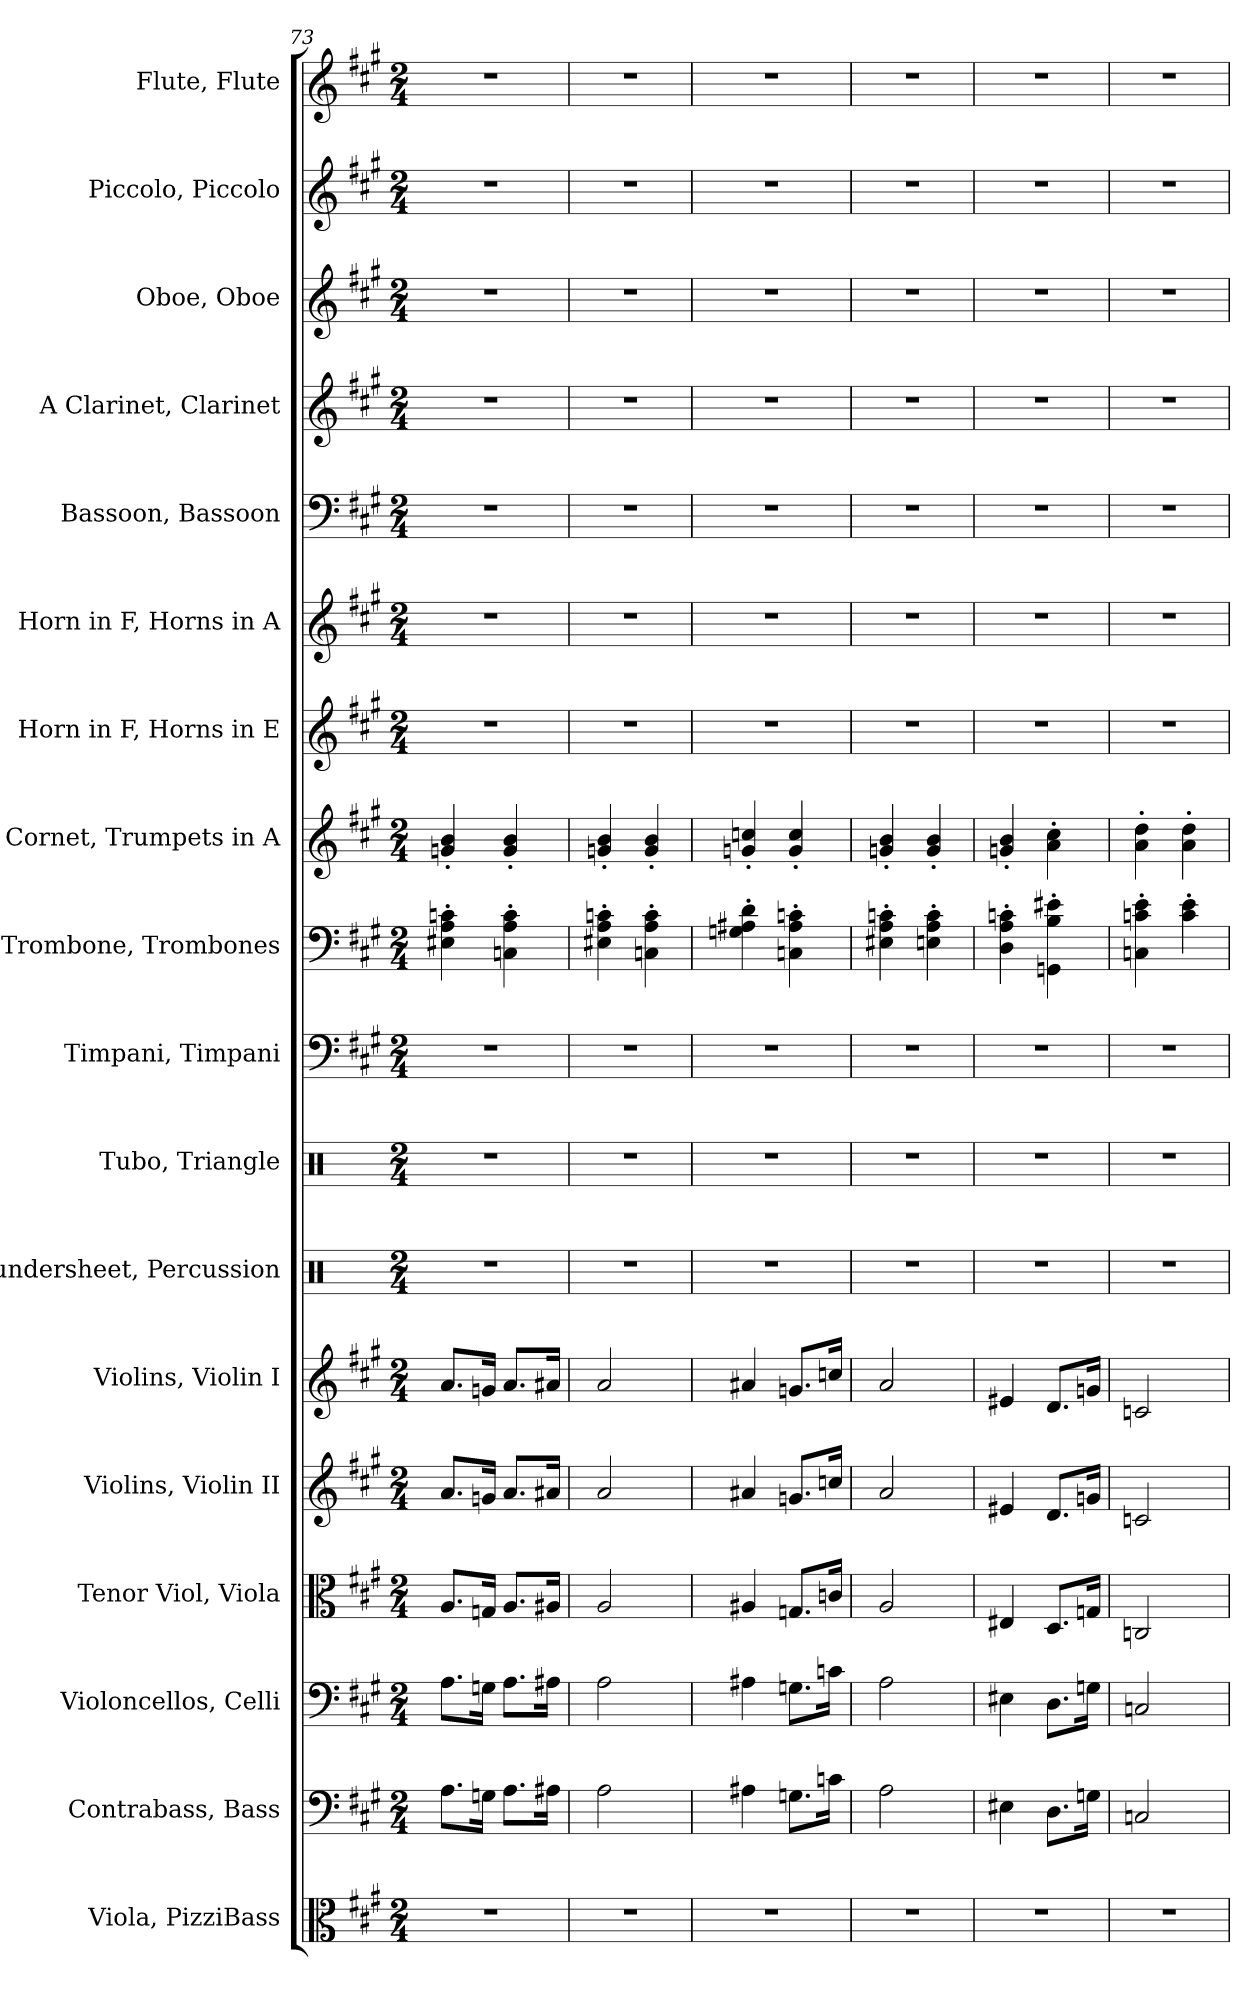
**kern	**kern	**kern	**kern	**kern	**kern	**kern	**kern	**kern	**kern	**kern	**kern	**kern	**kern	**kern	**kern	**kern	**kern
*part18	*part17	*part16	*part15	*part14	*part13	*part12	*part11	*part10	*part9	*part8	*part7	*part6	*part5	*part4	*part3	*part2	*part1
*staff18	*staff17	*staff16	*staff15	*staff14	*staff13	*staff12	*staff11	*staff10	*staff9	*staff8	*staff7	*staff6	*staff5	*staff4	*staff3	*staff2	*staff1
*I"Viola, PizziBass	*I"Contrabass, Bass	*I"Violoncellos, Celli	*I"Tenor Viol, Viola	*I"Violins, Violin II	*I"Violins, Violin I	*I"Thundersheet, Percussion	*I"Tubo, Triangle	*I"Timpani, Timpani	*I"Trombone, Trombones	*I"B♭ Cornet, Trumpets in A	*I"Horn in F, Horns in E	*I"Horn in F, Horns in A	*I"Bassoon, Bassoon	*I"A Clarinet, Clarinet	*I"Oboe, Oboe	*I"Piccolo, Piccolo	*I"Flute, Flute
*I'Vla.	*I'Cb.	*I'Vcs.	*I'T. Vl.	*I'Vlns.	*I'Vlns.	*I'Thu.	*I'Tu.	*I'Timp.	*I'Tbn.	*I'B♭ Cnt.	*I'F Hn.	*I'F Hn.	*I'Bsn.	*I'A Cl.	*I'Ob.	*I'Picc.	*I'Fl.
*clefC3	*clefF4	*clefF4	*clefC3	*clefG2	*clefG2	*clefX	*clefX	*clefF4	*clefF4	*clefG2	*clefG2	*clefG2	*clefF4	*clefG2	*clefG2	*clefG2	*clefG2
*	*ITrd7c12	*	*	*	*	*	*	*	*	*ITrd1c2	*ITrd4c7	*ITrd4c7	*	*ITrd2c3	*	*ITrd-7c-12	*
*k[f#c#g#]	*k[f#c#g#]	*k[f#c#g#]	*k[f#c#g#]	*k[f#c#g#]	*k[f#c#g#]	*k[]	*k[]	*k[f#c#g#]	*k[f#c#g#]	*k[f#]	*k[f#c#]	*k[f#c#]	*k[f#c#g#]	*k[f#c#g#d#a#e#]	*k[f#c#g#]	*k[f#c#g#]	*k[f#c#g#]
*M2/4	*M2/4	*M2/4	*M2/4	*M2/4	*M2/4	*M2/4	*M2/4	*M2/4	*M2/4	*M2/4	*M2/4	*M2/4	*M2/4	*M2/4	*M2/4	*M2/4	*M2/4
=73	=73	=73	=73	=73	=73	=73	=73	=73	=73	=73	=73	=73	=73	=73	=73	=73	=73
2r	8.AA\L	8.A\L	8.A/L	8.a/L	8.a/L	2r	2r	2r	4E#X\' 4A\' 4cn\'	4fn/' 4a/'	2r	2r	2r	2r	2r	2r	2r
.	16GGn\Jk	16Gn\Jk	16Gn/Jk	16gn/Jk	16gn/Jk	.	.	.	.	.	.	.	.	.	.	.	.
.	8.AA\L	8.A\L	8.A/L	8.a/L	8.a/L	.	.	.	4Cn\' 4A\' 4c\'	4f/' 4a/'	.	.	.	.	.	.	.
.	16AA#X\Jk	16A#X\Jk	16A#X/Jk	16a#X/Jk	16a#X/Jk	.	.	.	.	.	.	.	.	.	.	.	.
!!LO:PB:g=z
=74	=74	=74	=74	=74	=74	=74	=74	=74	=74	=74	=74	=74	=74	=74	=74	=74	=74
2r	2AA\	2A\	2A/	2a/	2a/	2r	2r	2r	4E#X\' 4A\' 4cn\'	4fn/' 4a/'	2r	2r	2r	2r	2r	2r	2r
.	.	.	.	.	.	.	.	.	4Cn\' 4A\' 4c\'	4f/' 4a/'	.	.	.	.	.	.	.
=75	=75	=75	=75	=75	=75	=75	=75	=75	=75	=75	=75	=75	=75	=75	=75	=75	=75
2r	4AA#X\	4A#X\	4A#X/	4a#X/	4a#X/	2r	2r	2r	4Gn\' 4A#X\' 4d\'	4fn/' 4b-X/'	2r	2r	2r	2r	2r	2r	2r
.	8.GGn\L	8.Gn\L	8.Gn/L	8.gn/L	8.gn/L	.	.	.	4Cn\' 4A#\' 4cn\'	4f/' 4b-/'	.	.	.	.	.	.	.
.	16Cn\Jk	16cn\Jk	16cn/Jk	16ccn/Jk	16ccn/Jk	.	.	.	.	.	.	.	.	.	.	.	.
=76	=76	=76	=76	=76	=76	=76	=76	=76	=76	=76	=76	=76	=76	=76	=76	=76	=76
2r	2AA\	2A\	2A/	2a/	2a/	2r	2r	2r	4E#X\' 4A\' 4cn\'	4fn/' 4a/'	2r	2r	2r	2r	2r	2r	2r
.	.	.	.	.	.	.	.	.	4En\' 4A\' 4c\'	4f/' 4a/'	.	.	.	.	.	.	.
=77	=77	=77	=77	=77	=77	=77	=77	=77	=77	=77	=77	=77	=77	=77	=77	=77	=77
2r	4EE#X\	4E#X\	4E#X/	4e#X/	4e#X/	2r	2r	2r	4D\' 4A\' 4cn\'	4fn/' 4a/'	2r	2r	2r	2r	2r	2r	2r
.	8.DD\L	8.D\L	8.D/L	8.d/L	8.d/L	.	.	.	4GGn\' 4B\' 4e#X\'	4g\' 4b\'	.	.	.	.	.	.	.
.	16GGn\Jk	16Gn\Jk	16Gn/Jk	16gn/Jk	16gn/Jk	.	.	.	.	.	.	.	.	.	.	.	.
=78	=78	=78	=78	=78	=78	=78	=78	=78	=78	=78	=78	=78	=78	=78	=78	=78	=78
2r	2CCn/	2Cn/	2Cn/	2cn/	2cn/	2r	2r	2r	4Cn\' 4cn\' 4e\'	4g\' 4cc\'	2r	2r	2r	2r	2r	2r	2r
.	.	.	.	.	.	.	.	.	4c\' 4e\'	4g\' 4cc\'	.	.	.	.	.	.	.
=	=	=	=	=	=	=	=	=	=	=	=	=	=	=	=	=	=
*-	*-	*-	*-	*-	*-	*-	*-	*-	*-	*-	*-	*-	*-	*-	*-	*-	*-
